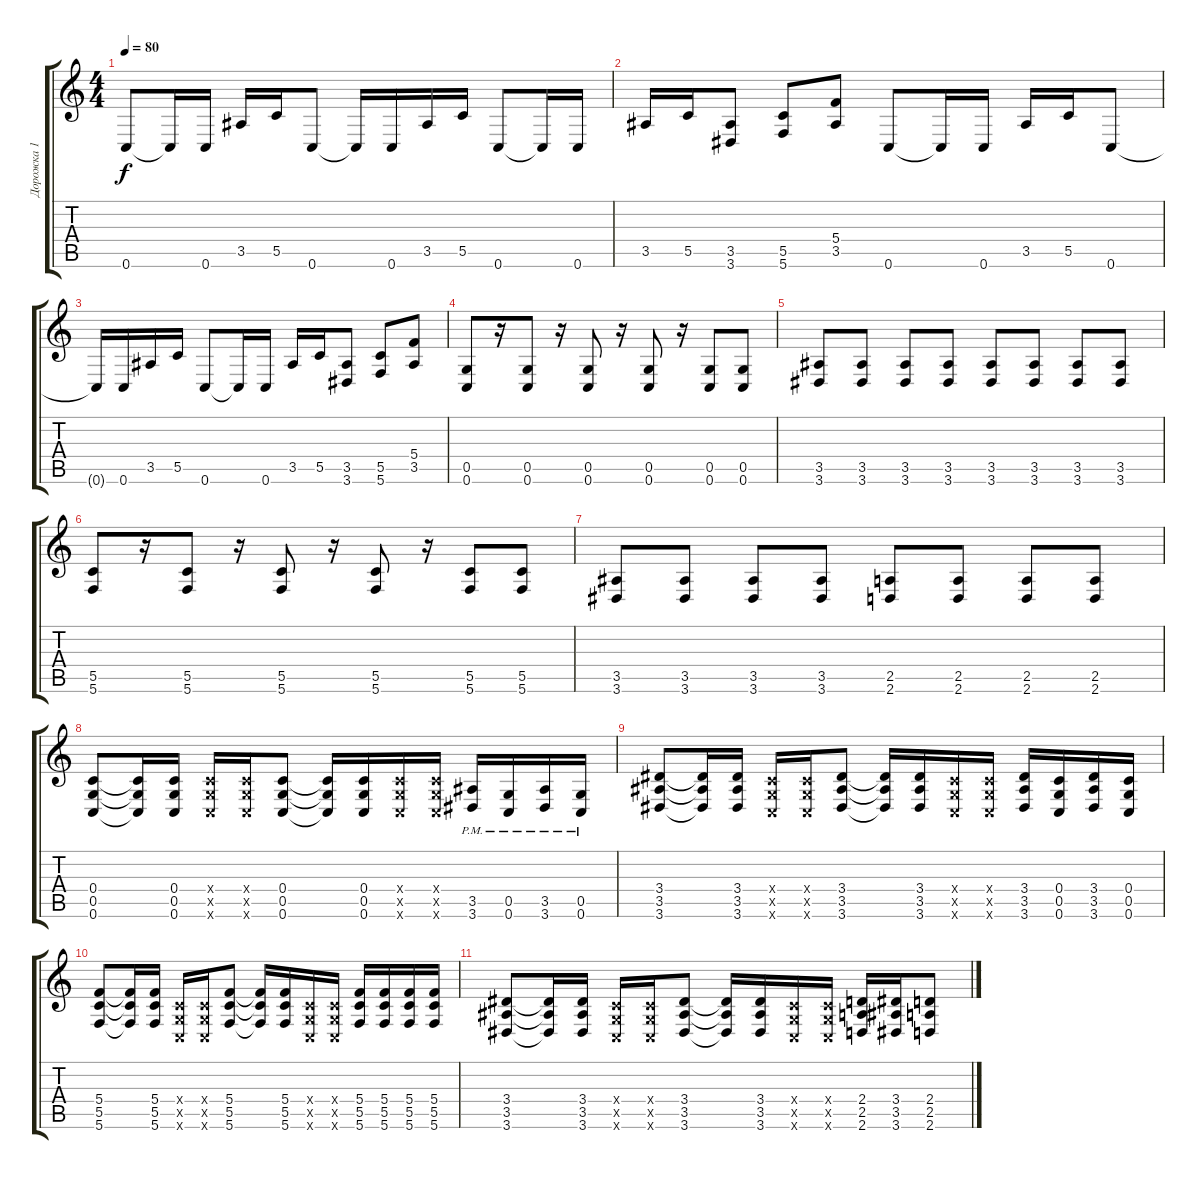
\track ("Дорожка 1" "Дорожка 1") {instrument distortionguitar}
\staff {score tabs}
\tuning (D4 A3 F3 C3 G2 C2) {hide}
\ts (4 4)
\tempo 80
\clef g2
\ks c
0.6.8{dy f} 0.6{t}.16 0.6.16 3.5.16 5.5.16 0.6.8 0.6{t}.16 0.6.16 3.5.16 5.5.16 0.6.8 0.6{t}.16 0.6.16 |
3.5.16 5.5.16 (3.5 3.6).8 (5.5 5.6).8 (5.4 3.5).8 0.6.8 0.6{t}.16 0.6.16 3.5.16 5.5.16 0.6.8 |
0.6{t}.16 0.6.16 3.5.16 5.5.16 0.6.8 0.6{t}.16 0.6.16 3.5.16 5.5.16 (3.5 3.6).8 (5.5 5.6).8 (5.4 3.5).8 |
(0.5 0.6).8 r.16 (0.5 0.6).8 r.16 (0.5 0.6).8 r.16 (0.5 0.6).8 r.16 (0.5 0.6).8 (0.5 0.6).8 |
(3.5 3.6).8 (3.5 3.6).8 (3.5 3.6).8 (3.5 3.6).8 (3.5 3.6).8 (3.5 3.6).8 (3.5 3.6).8 (3.5 3.6).8 |
(5.5 5.6).8 r.16 (5.5 5.6).8 r.16 (5.5 5.6).8 r.16 (5.5 5.6).8 r.16 (5.5 5.6).8 (5.5 5.6).8 |
(3.5 3.6).8 (3.5 3.6).8 (3.5 3.6).8 (3.5 3.6).8 (2.5 2.6).8 (2.5 2.6).8 (2.5 2.6).8 (2.5 2.6).8 |
(0.4 0.5 0.6).8 (0.4{t} 0.5{t} 0.6{t}).16 (0.4 0.5 0.6).16 (0.4{x} 0.5{x} 0.6{x}).16 (0.4{x} 0.5{x} 0.6{x}).16 (0.4 0.5 0.6).8 (0.4{t} 0.5{t} 0.6{t}).16 (0.4 0.5 0.6).16 (0.4{x} 0.5{x} 0.6{x}).16 (0.4{x} 0.5{x} 0.6{x}).16 (3.5{pm} 3.6{pm}).16 (0.5{pm} 0.6{pm}).16 (3.5{pm} 3.6{pm}).16 (0.5{pm} 0.6{pm}).16 |
(3.4 3.5 3.6).8 (3.4{t} 3.5{t} 3.6{t}).16 (3.4 3.5 3.6).16 (0.4{x} 0.5{x} 0.6{x}).16 (0.4{x} 0.5{x} 0.6{x}).16 (3.4 3.5 3.6).8 (3.4{t} 3.5{t} 3.6{t}).16 (3.4 3.5 3.6).16 (0.4{x} 0.5{x} 0.6{x}).16 (0.4{x} 0.5{x} 0.6{x}).16 (3.4 3.5 3.6).16 (0.4 0.5 0.6).16 (3.4 3.5 3.6).16 (0.4 0.5 0.6).16 |
(5.4 5.5 5.6).8 (5.4{t} 5.5{t} 5.6{t}).16 (5.4 5.5 5.6).16 (0.4{x} 0.5{x} 0.6{x}).16 (0.4{x} 0.5{x} 0.6{x}).16 (5.4 5.5 5.6).8 (5.4{t} 5.5{t} 5.6{t}).16 (5.4 5.5 5.6).16 (0.4{x} 0.5{x} 0.6{x}).16 (0.4{x} 0.5{x} 0.6{x}).16 (5.4 5.5 5.6).16 (5.4 5.5 5.6).16 (5.4 5.5 5.6).16 (5.4 5.5 5.6).16 |
(3.4 3.5 3.6).8 (3.4{t} 3.5{t} 3.6{t}).16 (3.4 3.5 3.6).16 (0.4{x} 0.5{x} 0.6{x}).16 (0.4{x} 0.5{x} 0.6{x}).16 (3.4 3.5 3.6).8 (3.4{t} 3.5{t} 3.6{t}).16 (3.4 3.5 3.6).16 (0.4{x} 0.5{x} 0.6{x}).16 (0.4{x} 0.5{x} 0.6{x}).16 (2.4 2.5 2.6).16 (3.4 3.5 3.6).16 (2.4 2.5 2.6).8
